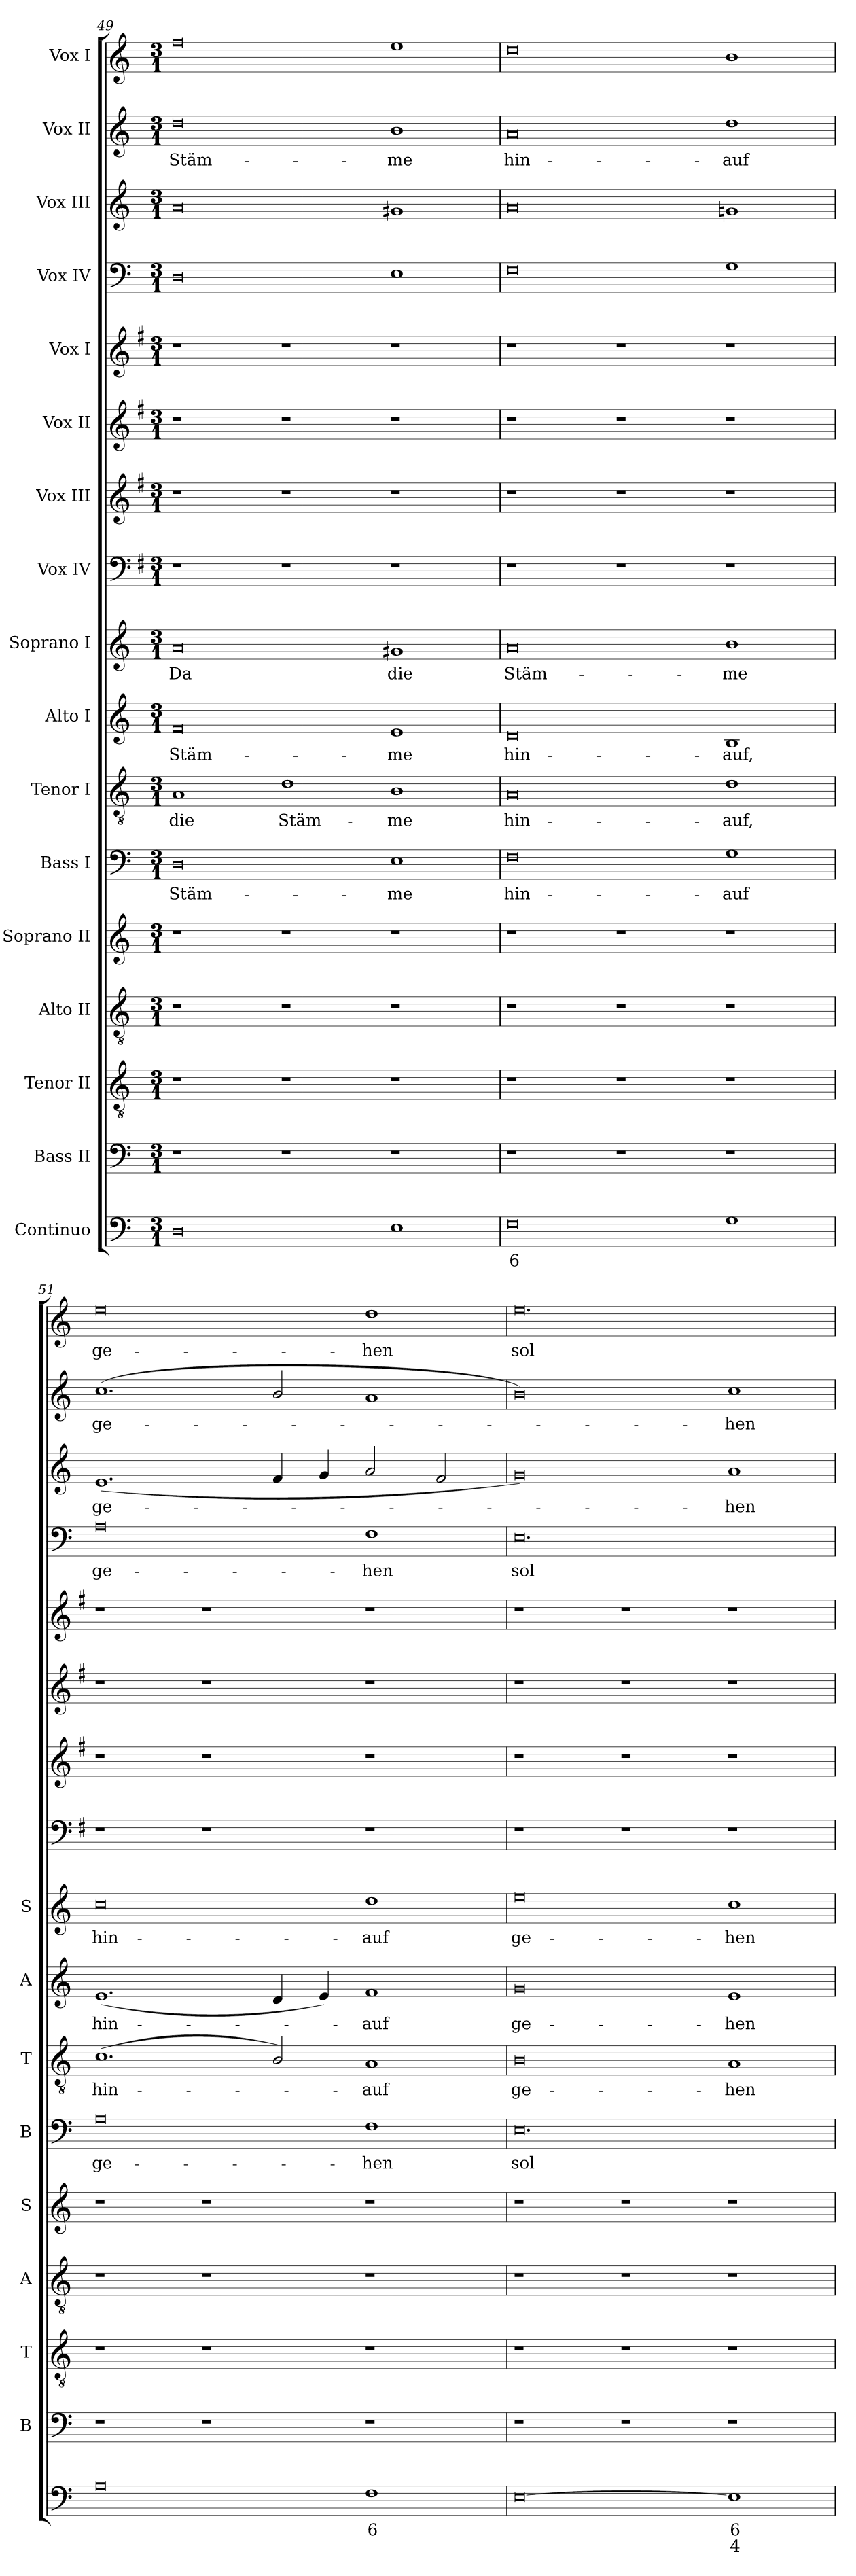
**kern	**text	**text	**kern	**kern	**kern	**kern	**kern	**text	**kern	**text	**kern	**text	**kern	**text	**kern	**kern	**kern	**kern	**kern	**text	**kern	**text	**kern	**text	**kern	**text
*part17	*part17	*part17	*part16	*part15	*part14	*part13	*part12	*part12	*part11	*part11	*part10	*part10	*part9	*part9	*part8	*part7	*part6	*part5	*part4	*part4	*part3	*part3	*part2	*part2	*part1	*part1
*staff17	*staff17	*staff17	*staff16	*staff15	*staff14	*staff13	*staff12	*staff12	*staff11	*staff11	*staff10	*staff10	*staff9	*staff9	*staff8	*staff7	*staff6	*staff5	*staff4	*staff4	*staff3	*staff3	*staff2	*staff2	*staff1	*staff1
*I"Continuo	*	*	*I"Bass II	*I"Tenor II	*I"Alto II	*I"Soprano II	*I"Bass I	*	*I"Tenor I	*	*I"Alto I	*	*I"Soprano I	*	*I"Vox IV	*I"Vox III	*I"Vox II	*I"Vox I	*I"Vox IV	*	*I"Vox III	*	*I"Vox II	*	*I"Vox I	*
*	*	*	*I'B	*I'T	*I'A	*I'S	*I'B	*	*I'T	*	*I'A	*	*I'S	*	*	*	*	*	*	*	*	*	*	*	*	*
*clefF4	*	*	*clefF4	*clefGv2	*clefGv2	*clefG2	*clefF4	*	*clefGv2	*	*clefG2	*	*clefG2	*	*clefF4	*clefG2	*clefG2	*clefG2	*clefF4	*	*clefG2	*	*clefG2	*	*clefG2	*
*	*	*	*	*	*	*	*	*	*	*	*	*	*	*	*ITrd4c7	*ITrd4c7	*ITrd4c7	*ITrd4c7	*	*	*	*	*	*	*	*
*k[]	*	*	*k[]	*k[]	*k[]	*k[]	*k[]	*	*k[]	*	*k[]	*	*k[]	*	*k[]	*k[]	*k[]	*k[]	*k[]	*	*k[]	*	*k[]	*	*k[]	*
*C:	*	*	*C:	*C:	*C:	*C:	*C:	*	*C:	*	*C:	*	*C:	*	*C:	*C:	*C:	*C:	*C:	*	*C:	*	*C:	*	*C:	*
*M3/1	*	*	*M3/1	*M3/1	*M3/1	*M3/1	*M3/1	*	*M3/1	*	*M3/1	*	*M3/1	*	*M3/1	*M3/1	*M3/1	*M3/1	*M3/1	*	*M3/1	*	*M3/1	*	*M3/1	*
=49	=49	=49	=49	=49	=49	=49	=49	=49	=49	=49	=49	=49	=49	=49	=49	=49	=49	=49	=49	=49	=49	=49	=49	=49	=49	=49
!	!	!	!	!	!	!	!	!LO:LY:b	!	!LO:LY:b	!	!LO:LY:b	!	!LO:LY:b	!	!	!	!	!	!	!	!	!	!LO:LY:b	!	!
0D	.	.	1r	1r	1r	1r	0D	Stäm-	1A	die	0f	Stäm-	0a	Da	1r	1r	1r	1r	0D	.	0a	.	0dd	Stäm-	0ff	.
!	!	!	!	!	!	!	!	!	!	!LO:LY:b	!	!	!	!	!	!	!	!	!	!	!	!	!	!	!	!
.	.	.	1r	1r	1r	1r	.	.	1d	Stäm-	.	.	.	.	1r	1r	1r	1r	.	.	.	.	.	.	.	.
!	!	!	!	!	!	!	!	!LO:LY:b	!	!LO:LY:b	!	!LO:LY:b	!	!LO:LY:b	!	!	!	!	!	!	!	!	!	!LO:LY:b	!	!
1E	.	.	1r	1r	1r	1r	1E	-me	1B	-me	1e	-me	1g#X	die	1r	1r	1r	1r	1E	.	1g#X	.	1b	-me	1ee	.
=50	=50	=50	=50	=50	=50	=50	=50	=50	=50	=50	=50	=50	=50	=50	=50	=50	=50	=50	=50	=50	=50	=50	=50	=50	=50	=50
!	!LO:LY:b	!	!	!	!	!	!	!LO:LY:b	!	!LO:LY:b	!	!LO:LY:b	!	!LO:LY:b	!	!	!	!	!	!	!	!	!	!LO:LY:b	!	!
0F	6	.	1r	1r	1r	1r	0F	hin-	0A	hin-	0d	hin-	0a	Stäm-	1r	1r	1r	1r	0F	.	0a	.	0a	hin-	0dd	.
.	.	.	1r	1r	1r	1r	.	.	.	.	.	.	.	.	1r	1r	1r	1r	.	.	.	.	.	.	.	.
!	!	!	!	!	!	!	!	!LO:LY:b	!	!LO:LY:b	!	!LO:LY:b	!	!LO:LY:b	!	!	!	!	!	!	!	!	!	!LO:LY:b	!	!
1G	.	.	1r	1r	1r	1r	1G	-auf	1d	-auf,	1B	-auf,	1b	-me	1r	1r	1r	1r	1G	.	1gn	.	1dd	-auf	1b	.
=51	=51	=51	=51	=51	=51	=51	=51	=51	=51	=51	=51	=51	=51	=51	=51	=51	=51	=51	=51	=51	=51	=51	=51	=51	=51	=51
!	!	!	!	!	!	!	!	!LO:LY:b	!	!LO:LY:b	!	!LO:LY:b	!	!LO:LY:b	!	!	!	!	!	!LO:LY:b	!	!LO:LY:b	!	!LO:LY:b	!	!LO:LY:b
0A	.	.	1r	1r	1r	1r	0A	ge-	(<1.c	hin-	(<1.e	hin-	0cc	hin-	1r	1r	1r	1r	0A	ge-	(<1.e	ge-	(<1.cc	ge-	0ee	ge-
.	.	.	1r	1r	1r	1r	.	.	.	.	.	.	.	.	1r	1r	1r	1r	.	.	.	.	.	.	.	.
.	.	.	.	.	.	.	.	.	2B/)	.	4d	.	.	.	.	.	.	.	.	.	4f	.	2b/	.	.	.
.	.	.	.	.	.	.	.	.	.	.	4e)	.	.	.	.	.	.	.	.	.	4g	.	.	.	.	.
!	!LO:LY:b	!	!	!	!	!	!	!LO:LY:b	!	!LO:LY:b	!	!LO:LY:b	!	!LO:LY:b	!	!	!	!	!	!LO:LY:b	!	!	!	!	!	!LO:LY:b
1F	6	.	1r	1r	1r	1r	1F	-hen	1A	auf	1f	auf	1dd	-auf	1r	1r	1r	1r	1F	-hen	2a	.	1a	.	1dd	-hen
.	.	.	.	.	.	.	.	.	.	.	.	.	.	.	.	.	.	.	.	.	2f	.	.	.	.	.
=52	=52	=52	=52	=52	=52	=52	=52	=52	=52	=52	=52	=52	=52	=52	=52	=52	=52	=52	=52	=52	=52	=52	=52	=52	=52	=52
!	!	!	!	!	!	!	!	!LO:LY:b	!	!LO:LY:b	!	!LO:LY:b	!	!LO:LY:b	!	!	!	!	!	!LO:LY:b	!	!	!	!	!	!LO:LY:b
[0E	.	.	1r	1r	1r	1r	0.E	sol-	0B	ge-	0g	ge-	0ee	ge-	1r	1r	1r	1r	0.E	sol-	0g)	.	0b/)	.	0.ee	sol-
.	.	.	1r	1r	1r	1r	.	.	.	.	.	.	.	.	1r	1r	1r	1r	.	.	.	.	.	.	.	.
!	!LO:LY:b	!LO:LY:b	!	!	!	!	!	!	!	!LO:LY:b	!	!LO:LY:b	!	!LO:LY:b	!	!	!	!	!	!	!	!LO:LY:b	!	!LO:LY:b	!	!
1E]	6	4	1r	1r	1r	1r	.	.	1A	-hen	1e	-hen	1cc	-hen	1r	1r	1r	1r	.	.	1a	hen	1cc	hen	.	.
=	=	=	=	=	=	=	=	=	=	=	=	=	=	=	=	=	=	=	=	=	=	=	=	=	=	=
*-	*-	*-	*-	*-	*-	*-	*-	*-	*-	*-	*-	*-	*-	*-	*-	*-	*-	*-	*-	*-	*-	*-	*-	*-	*-	*-
